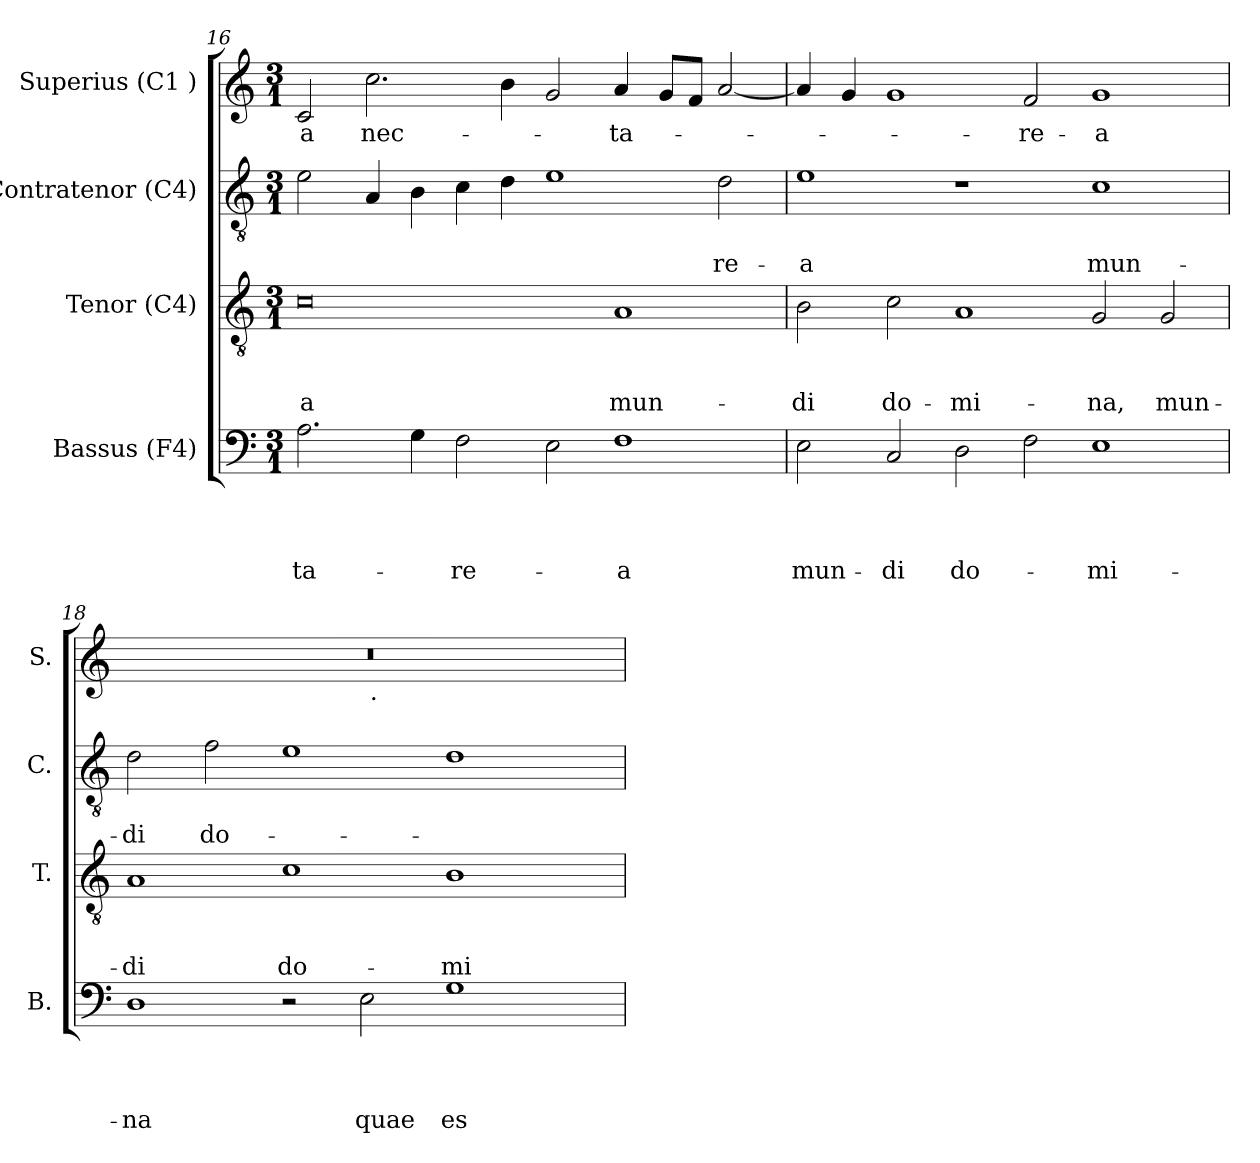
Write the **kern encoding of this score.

**kern	**text	**text	**text	**text	**kern	**text	**text	**text	**kern	**text	**text	**kern	**text
*part4	*part4	*part4	*part4	*part4	*part3	*part3	*part3	*part3	*part2	*part2	*part2	*part1	*part1
*staff4	*staff4	*staff4	*staff4	*staff4	*staff3	*staff3	*staff3	*staff3	*staff2	*staff2	*staff2	*staff1	*staff1
*I"Bassus (F4)	*	*	*	*	*I"Tenor (C4)	*	*	*	*I"Contratenor (C4)	*	*	*I"Superius (C1 )	*
*I'B.	*	*	*	*	*I'T.	*	*	*	*I'C.	*	*	*I'S.	*
*clefF4	*	*	*	*	*clefGv2	*	*	*	*clefGv2	*	*	*clefG2	*
*k[]	*	*	*	*	*k[]	*	*	*	*k[]	*	*	*k[]	*
*C:	*	*	*	*	*C:	*	*	*	*C:	*	*	*C:	*
*M3/1	*	*	*	*	*M3/1	*	*	*	*M3/1	*	*	*M3/1	*
=16	=16	=16	=16	=16	=16	=16	=16	=16	=16	=16	=16	=16	=16
!	!	!	!	!LO:LY:b	!	!	!	!LO:LY:b	!	!	!	!	!LO:LY:b
2.A\	.	.	.	-ta-	0c	.	.	-a	2e\	.	.	2c/	-a
!	!	!	!	!	!	!	!	!	!	!	!	!	!LO:LY:b
.	.	.	.	.	.	.	.	.	4A/	.	.	2.cc\	nec-
4G\	.	.	.	.	.	.	.	.	4B\	.	.	.	.
!	!	!	!	!LO:LY:b	!	!	!	!	!	!	!	!	!
2F\	.	.	.	-re-	.	.	.	.	4c\	.	.	.	.
.	.	.	.	.	.	.	.	.	4d\	.	.	4b\	.
2E\	.	.	.	.	.	.	.	.	1e	.	.	2g/	.
!	!	!	!	!LO:LY:b	!	!	!	!LO:LY:b	!	!	!	!	!LO:LY:b
1F	.	.	.	-a	1A	.	.	mun-	.	.	.	4a/	-ta-
.	.	.	.	.	.	.	.	.	.	.	.	8g/L	.
.	.	.	.	.	.	.	.	.	.	.	.	8f/J	.
!	!	!	!	!	!	!	!	!	!	!	!LO:LY:b	!	!
.	.	.	.	.	.	.	.	.	2d\	.	-re-	[<2a/	.
=17	=17	=17	=17	=17	=17	=17	=17	=17	=17	=17	=17	=17	=17
!	!	!	!	!LO:LY:b	!	!	!	!LO:LY:b	!	!	!LO:LY:b	!	!
2E\	.	.	.	mun-	2B\	.	.	-di	1e	.	-a	4a/]	.
.	.	.	.	.	.	.	.	.	.	.	.	4g/	.
!	!	!	!	!LO:LY:b	!	!	!	!LO:LY:b	!	!	!	!	!
2C/	.	.	.	-di	2c\	.	.	do-	.	.	.	1g	.
!	!	!	!	!LO:LY:b	!	!	!	!LO:LY:b	!	!	!	!	!
2D\	.	.	.	do-	1A	.	.	-mi-	1r	.	.	.	.
!	!	!	!	!	!	!	!	!	!	!	!	!	!LO:LY:b
2F\	.	.	.	.	.	.	.	.	.	.	.	2f/	-re-
!	!	!	!	!LO:LY:b	!	!	!	!LO:LY:b	!	!	!LO:LY:b	!	!LO:LY:b
1E	.	.	.	-mi-	2G/	.	.	-na,	1c	.	mun-	1g	-a
!	!	!	!	!	!	!	!	!LO:LY:b	!	!	!	!	!
.	.	.	.	.	2G/	.	.	mun-	.	.	.	.	.
!!LO:LB:g=z
=18	=18	=18	=18	=18	=18	=18	=18	=18	=18	=18	=18	=18	=18
!	!	!	!	!LO:LY:b	!	!	!	!LO:LY:b	!	!	!LO:LY:b	!	!
*	*	*	*	*	*	*	*	*	*	*	*	*^	*
1D	.	.	.	-na	1A	.	.	-di	2d\	.	-di	0.r	1ryy	.
!	!	!	!	!	!	!	!	!	!	!	!LO:LY:b	!	!	!
.	.	.	.	.	.	.	.	.	2f\	.	do-	.	.	.
!	!	!	!	!	!	!	!	!LO:LY:b	!	!	!	!	!	!
2r	.	.	.	.	1c	.	.	do-	1e	.	.	.	2ryy	.
!	!	!	!	!LO:LY:b	!	!	!	!	!	!	!	!	!	!
2E\	.	.	.	quae	.	.	.	.	.	.	.	.	64ryy	.
!	!	!	!	!	!	!	!	!	!	!	!	!	!LO:TX:b:t=.	!
.	.	.	.	.	.	.	.	.	.	.	.	.	1ryy	.
!	!	!	!	!LO:LY:b	!	!	!	!LO:LY:b	!	!	!	!	!	!
1G	.	.	.	es	1B	.	.	-mi-	1d	.	.	.	.	.
.	.	.	.	.	.	.	.	.	.	.	.	.	4ryy	.
.	.	.	.	.	.	.	.	.	.	.	.	.	8...ryy	.
*	*	*	*	*	*	*	*	*	*	*	*	*v	*v	*
=	=	=	=	=	=	=	=	=	=	=	=	=	=
*-	*-	*-	*-	*-	*-	*-	*-	*-	*-	*-	*-	*-	*-
